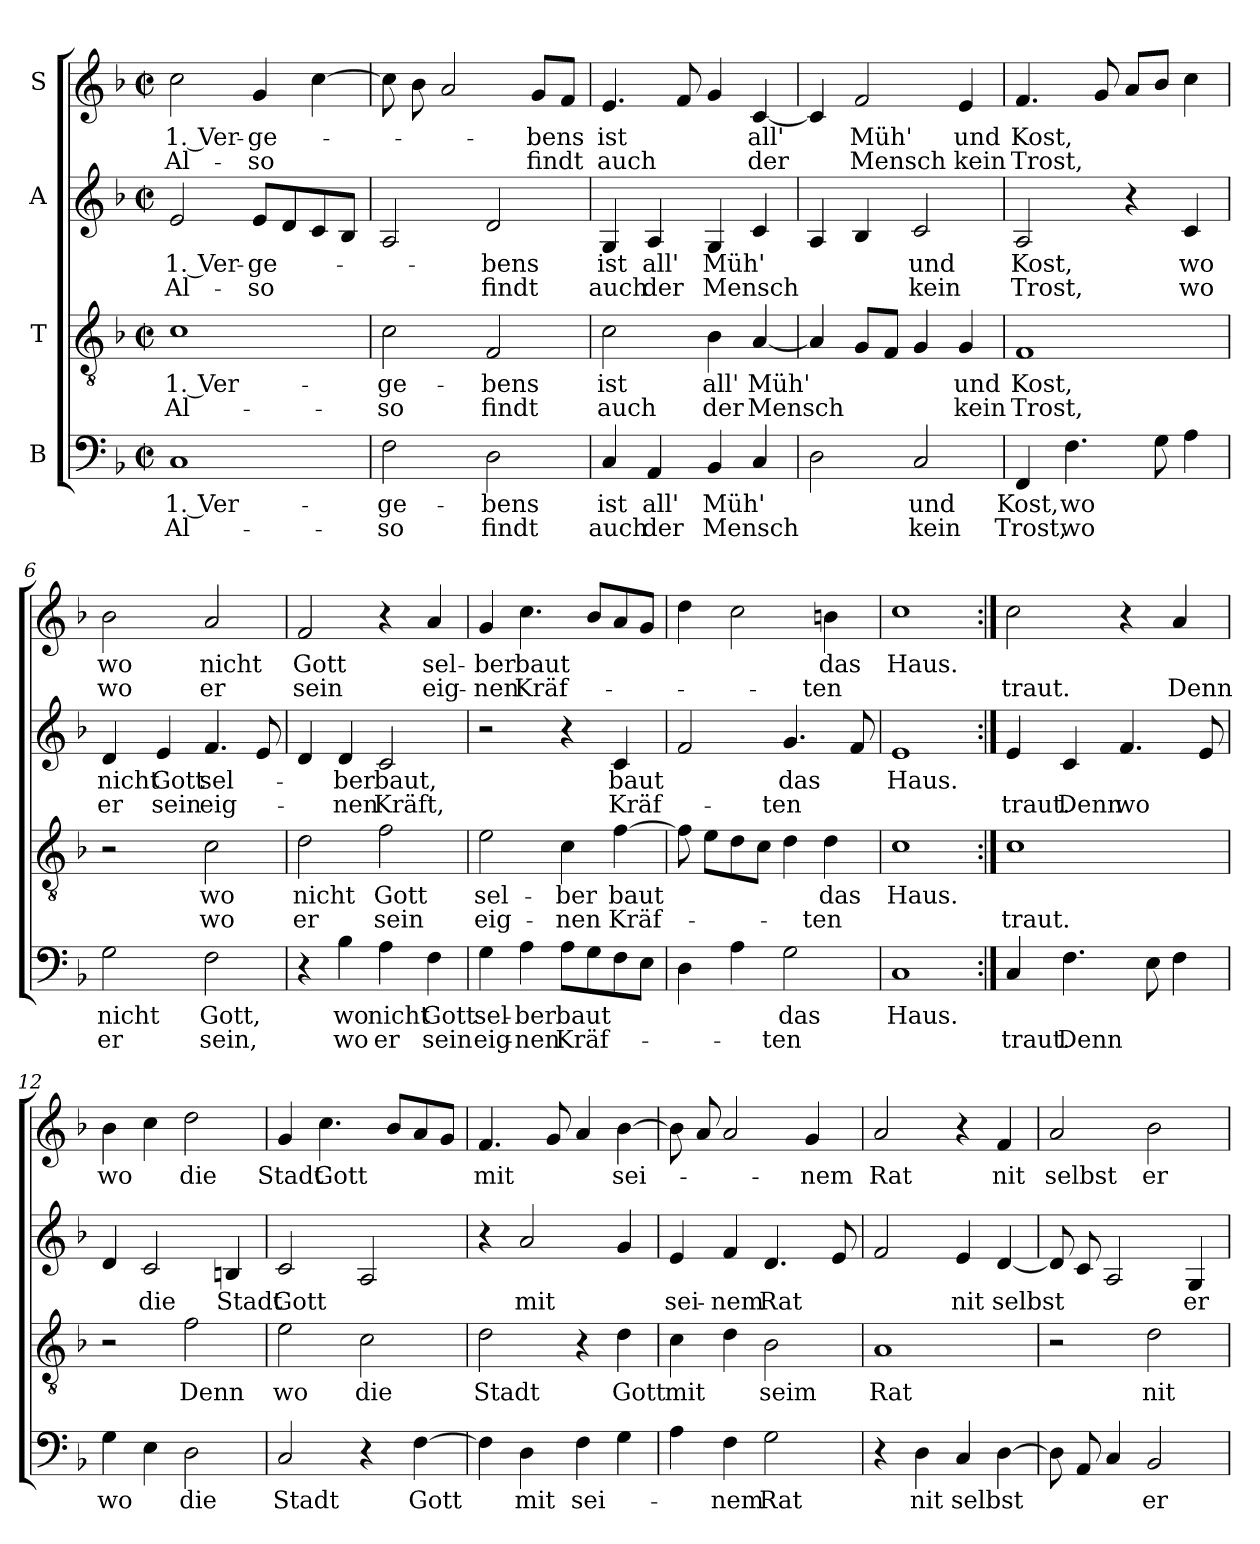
**kern	**text	**text	**kern	**text	**text	**kern	**text	**text	**kern	**text	**text
*part4	*part4	*part4	*part3	*part3	*part3	*part2	*part2	*part2	*part1	*part1	*part1
*staff4	*staff4	*staff4	*staff3	*staff3	*staff3	*staff2	*staff2	*staff2	*staff1	*staff1	*staff1
*I"B	*	*	*I"T	*	*	*I"A	*	*	*I"S	*	*
*clefF4	*	*	*clefGv2	*	*	*clefG2	*	*	*clefG2	*	*
*k[b-]	*	*	*k[b-]	*	*	*k[b-]	*	*	*k[b-]	*	*
*M2/2	*	*	*M2/2	*	*	*M2/2	*	*	*M2/2	*	*
*met(c|)	*	*	*met(c|)	*	*	*met(c|)	*	*	*met(c|)	*	*
=1	=1	=1	=1	=1	=1	=1	=1	=1	=1	=1	=1
!	!LO:LY:b	!LO:LY:b	!	!LO:LY:b	!LO:LY:b	!	!LO:LY:b	!LO:LY:b	!	!LO:LY:b	!LO:LY:b
1C	1. Ver-	Al-	1c	1. Ver-	Al-	2e/	1. Ver-	Al-	2cc\	1. Ver-	Al-
!	!	!	!	!	!	!	!LO:LY:b	!LO:LY:b	!	!LO:LY:b	!LO:LY:b
.	.	.	.	.	.	8e/L	-ge-	-so	4g/	-ge-	-so
.	.	.	.	.	.	8d/	.	.	.	.	.
.	.	.	.	.	.	8c/	.	.	[4cc\	.	.
.	.	.	.	.	.	8B-/J	.	.	.	.	.
=2	=2	=2	=2	=2	=2	=2	=2	=2	=2	=2	=2
!	!LO:LY:b	!LO:LY:b	!	!LO:LY:b	!LO:LY:b	!	!	!	!	!	!
2F\	-ge-	-so	2c\	-ge-	-so	2A/	.	.	8cc\]	.	.
.	.	.	.	.	.	.	.	.	8b-\	.	.
.	.	.	.	.	.	.	.	.	2a/	.	.
!	!LO:LY:b	!LO:LY:b	!	!LO:LY:b	!LO:LY:b	!	!LO:LY:b	!LO:LY:b	!	!	!
2D\	-bens	findt	2F/	-bens	findt	2d/	-bens	findt	.	.	.
!	!	!	!	!	!	!	!	!	!	!LO:LY:b	!LO:LY:b
.	.	.	.	.	.	.	.	.	8g/L	-bens	findt
.	.	.	.	.	.	.	.	.	8f/J	.	.
=3	=3	=3	=3	=3	=3	=3	=3	=3	=3	=3	=3
!	!LO:LY:b	!LO:LY:b	!	!LO:LY:b	!LO:LY:b	!	!LO:LY:b	!LO:LY:b	!	!LO:LY:b	!LO:LY:b
4C/	ist	auch	2c\	ist	auch	4G/	ist	auch	4.e/	ist	auch
!	!LO:LY:b	!LO:LY:b	!	!	!	!	!LO:LY:b	!LO:LY:b	!	!	!
4AA/	all'	der	.	.	.	4A/	all'	der	.	.	.
.	.	.	.	.	.	.	.	.	8f/	.	.
!	!LO:LY:b	!LO:LY:b	!	!LO:LY:b	!LO:LY:b	!	!LO:LY:b	!LO:LY:b	!	!	!
4BB-/	Müh'	Mensch	4B-\	all'	der	4G/	Müh'	Mensch	4g/	.	.
!	!	!	!	!LO:LY:b	!LO:LY:b	!	!	!	!	!LO:LY:b	!LO:LY:b
4C/	.	.	[4A/	Müh'	Mensch	4c/	.	.	[4c/	all'	der
=4	=4	=4	=4	=4	=4	=4	=4	=4	=4	=4	=4
2D\	.	.	4A/]	.	.	4A/	.	.	4c/]	.	.
!	!	!	!	!	!	!	!	!	!	!LO:LY:b	!LO:LY:b
.	.	.	8G/L	.	.	4B-/	.	.	2f/	Müh'	Mensch
.	.	.	8F/J	.	.	.	.	.	.	.	.
!	!LO:LY:b	!LO:LY:b	!	!	!	!	!LO:LY:b	!LO:LY:b	!	!	!
2C/	und	kein	4G/	.	.	2c/	und	kein	.	.	.
!	!	!	!	!LO:LY:b	!LO:LY:b	!	!	!	!	!LO:LY:b	!LO:LY:b
.	.	.	4G/	und	kein	.	.	.	4e/	und	kein
=5	=5	=5	=5	=5	=5	=5	=5	=5	=5	=5	=5
!	!LO:LY:b	!LO:LY:b	!	!LO:LY:b	!LO:LY:b	!	!LO:LY:b	!LO:LY:b	!	!LO:LY:b	!LO:LY:b
4FF/	Kost,	Trost,	1F	Kost,	Trost,	2A/	Kost,	Trost,	4.f/	Kost,	Trost,
!	!LO:LY:b	!LO:LY:b	!	!	!	!	!	!	!	!	!
4.F\	wo	wo	.	.	.	.	.	.	.	.	.
.	.	.	.	.	.	.	.	.	8g/	.	.
.	.	.	.	.	.	4r	.	.	8a/L	.	.
8G\	.	.	.	.	.	.	.	.	8b-/J	.	.
!	!	!	!	!	!	!	!LO:LY:b	!LO:LY:b	!	!	!
4A\	.	.	.	.	.	4c/	wo	wo	4cc\	.	.
!!LO:LB:g=z
=6	=6	=6	=6	=6	=6	=6	=6	=6	=6	=6	=6
!	!LO:LY:b	!LO:LY:b	!	!	!	!	!LO:LY:b	!LO:LY:b	!	!LO:LY:b	!LO:LY:b
2G\	nicht	er	2r	.	.	4d/	nicht	er	2b-\	wo	wo
!	!	!	!	!	!	!	!LO:LY:b	!LO:LY:b	!	!	!
.	.	.	.	.	.	4e/	Gott	sein	.	.	.
!	!LO:LY:b	!LO:LY:b	!	!LO:LY:b	!LO:LY:b	!	!LO:LY:b	!LO:LY:b	!	!LO:LY:b	!LO:LY:b
2F\	Gott,	sein,	2c\	wo	wo	4.f/	sel-	eig-	2a/	nicht	er
.	.	.	.	.	.	8e/	.	.	.	.	.
=7	=7	=7	=7	=7	=7	=7	=7	=7	=7	=7	=7
!	!	!	!	!LO:LY:b	!LO:LY:b	!	!	!	!	!LO:LY:b	!LO:LY:b
4r	.	.	2d\	nicht	er	4d/	.	.	2f/	Gott	sein
!	!LO:LY:b	!LO:LY:b	!	!	!	!	!LO:LY:b	!LO:LY:b	!	!	!
4B-\	wo	wo	.	.	.	4d/	-ber	-nen	.	.	.
!	!LO:LY:b	!LO:LY:b	!	!LO:LY:b	!LO:LY:b	!	!LO:LY:b	!LO:LY:b	!	!	!
4A\	nicht	er	2f\	Gott	sein	2c/	baut,	Kräft,	4r	.	.
!	!LO:LY:b	!LO:LY:b	!	!	!	!	!	!	!	!LO:LY:b	!LO:LY:b
4F\	Gott	sein	.	.	.	.	.	.	4a/	sel-	eig-
=8	=8	=8	=8	=8	=8	=8	=8	=8	=8	=8	=8
!	!LO:LY:b	!LO:LY:b	!	!LO:LY:b	!LO:LY:b	!	!	!	!	!LO:LY:b	!LO:LY:b
4G\	sel-	eig-	2e\	sel-	eig-	2r	.	.	4g/	-ber	-nen
!	!LO:LY:b	!LO:LY:b	!	!	!	!	!	!	!	!LO:LY:b	!LO:LY:b
4A\	-ber	-nen	.	.	.	.	.	.	4.cc\	baut	Kräf-
!	!LO:LY:b	!LO:LY:b	!	!LO:LY:b	!LO:LY:b	!	!	!	!	!	!
8A\L	baut	-Kräf-	4c\	-ber	-nen	4r	.	.	.	.	.
8G\	.	.	.	.	.	.	.	.	8b-/L	.	.
!	!	!	!	!LO:LY:b	!LO:LY:b	!	!LO:LY:b	!LO:LY:b	!	!	!
8F\	.	.	[4f\	baut	-Kräf-	4c/	baut	Kräf-	8a/	.	.
8E\J	.	.	.	.	.	.	.	.	8g/J	.	.
=9	=9	=9	=9	=9	=9	=9	=9	=9	=9	=9	=9
4D\	.	.	8f\]	.	.	2f/	.	.	4dd\	.	.
.	.	.	8e\L	.	.	.	.	.	.	.	.
4A\	.	.	8d\	.	.	.	.	.	2cc\	.	.
.	.	.	8c\J	.	.	.	.	.	.	.	.
!	!LO:LY:b	!LO:LY:b	!	!	!	!	!LO:LY:b	!LO:LY:b	!	!	!
2G\	das	-ten	4d\	.	.	4.g/	das	-ten	.	.	.
!	!	!	!	!LO:LY:b	!LO:LY:b	!	!	!	!	!LO:LY:b	!LO:LY:b
.	.	.	4d\	das	-ten	.	.	.	4bn\	das	-ten
.	.	.	.	.	.	8f/	.	.	.	.	.
=10	=10	=10	=10	=10	=10	=10	=10	=10	=10	=10	=10
!	!LO:LY:b	!	!	!LO:LY:b	!	!	!LO:LY:b	!	!	!LO:LY:b	!
1C	Haus.	.	1c	Haus.	.	1e	Haus.	.	1cc	Haus.	.
=11:|!	=11:|!	=11:|!	=11:|!	=11:|!	=11:|!	=11:|!	=11:|!	=11:|!	=11:|!	=11:|!	=11:|!
!	!	!LO:LY:b	!	!	!LO:LY:b	!	!	!LO:LY:b	!	!	!LO:LY:b
4C/	.	traut.	1c	.	traut.	4e/	.	traut.	2cc\	.	traut.
!	!	!LO:LY:b	!	!	!	!	!	!LO:LY:b	!	!	!
4.F\	.	Denn	.	.	.	4c/	.	Denn	.	.	.
!	!	!	!	!	!	!	!	!LO:LY:b	!	!	!
.	.	.	.	.	.	4.f/	.	wo	4r	.	.
8E\	.	.	.	.	.	.	.	.	.	.	.
!	!	!	!	!	!	!	!	!	!	!	!LO:LY:b
4F\	.	.	.	.	.	.	.	.	4a/	.	Denn
.	.	.	.	.	.	8e/	.	.	.	.	.
!!LO:LB:g=z
=12	=12	=12	=12	=12	=12	=12	=12	=12	=12	=12	=12
!	!LO:LY:b	!	!	!	!	!	!	!	!	!LO:LY:b	!
4G\	wo	.	2r	.	.	4d/	.	.	4b-\	wo	.
!	!	!	!	!	!	!	!LO:LY:b	!	!	!	!
4E\	.	.	.	.	.	2c/	die	.	4cc\	.	.
!	!LO:LY:b	!	!	!LO:LY:b	!	!	!	!	!	!LO:LY:b	!
2D\	die	.	2f\	Denn	.	.	.	.	2dd\	die	.
!	!	!	!	!	!	!	!LO:LY:b	!	!	!	!
.	.	.	.	.	.	4Bn/	Stadt	.	.	.	.
=13	=13	=13	=13	=13	=13	=13	=13	=13	=13	=13	=13
!	!LO:LY:b	!	!	!LO:LY:b	!	!	!LO:LY:b	!	!	!LO:LY:b	!
2C/	Stadt	.	2e\	wo	.	2c/	Gott	.	4g/	Stadt	.
!	!	!	!	!	!	!	!	!	!	!LO:LY:b	!
.	.	.	.	.	.	.	.	.	4.cc\	Gott	.
!	!	!	!	!LO:LY:b	!	!	!	!	!	!	!
4r	.	.	2c\	die	.	2A/	.	.	.	.	.
.	.	.	.	.	.	.	.	.	8b-/L	.	.
!	!LO:LY:b	!	!	!	!	!	!	!	!	!	!
[4F\	Gott	.	.	.	.	.	.	.	8a/	.	.
.	.	.	.	.	.	.	.	.	8g/J	.	.
=14	=14	=14	=14	=14	=14	=14	=14	=14	=14	=14	=14
!	!	!	!	!LO:LY:b	!	!	!	!	!	!LO:LY:b	!
4F\]	.	.	2d\	Stadt	.	4r	.	.	4.f/	mit	.
!	!LO:LY:b	!	!	!	!	!	!LO:LY:b	!	!	!	!
4D\	mit	.	.	.	.	2a/	mit	.	.	.	.
.	.	.	.	.	.	.	.	.	8g/	.	.
!	!LO:LY:b	!	!	!	!	!	!	!	!	!	!
4F\	sei-	.	4r	.	.	.	.	.	4a/	.	.
!	!	!	!	!LO:LY:b	!	!	!	!	!	!LO:LY:b	!
4G\	.	.	4d\	Gott	.	4g/	.	.	[4b-\	sei-	.
=15	=15	=15	=15	=15	=15	=15	=15	=15	=15	=15	=15
!	!	!	!	!LO:LY:b	!	!	!LO:LY:b	!	!	!	!
4A\	.	.	4c\	mit	.	4e/	sei-	.	8b-\]	.	.
.	.	.	.	.	.	.	.	.	8a/	.	.
!	!LO:LY:b	!	!	!	!	!	!LO:LY:b	!	!	!	!
4F\	-nem	.	4d\	.	.	4f/	-nem	.	2a/	.	.
!	!LO:LY:b	!	!	!LO:LY:b	!	!	!LO:LY:b	!	!	!	!
2G\	Rat	.	2B-\	seim	.	4.d/	Rat	.	.	.	.
!	!	!	!	!	!	!	!	!	!	!LO:LY:b	!
.	.	.	.	.	.	.	.	.	4g/	-nem	.
.	.	.	.	.	.	8e/	.	.	.	.	.
=16	=16	=16	=16	=16	=16	=16	=16	=16	=16	=16	=16
!	!	!	!	!LO:LY:b	!	!	!	!	!	!LO:LY:b	!
4r	.	.	1A	Rat	.	2f/	.	.	2a/	Rat	.
!	!LO:LY:b	!	!	!	!	!	!	!	!	!	!
4D\	nit	.	.	.	.	.	.	.	.	.	.
!	!LO:LY:b	!	!	!	!	!	!LO:LY:b	!	!	!	!
4C/	selbst	.	.	.	.	4e/	nit	.	4r	.	.
!	!	!	!	!	!	!	!LO:LY:b	!	!	!LO:LY:b	!
[4D\	.	.	.	.	.	[4d/	-selbst	.	4f/	nit	.
=17	=17	=17	=17	=17	=17	=17	=17	=17	=17	=17	=17
!	!	!	!	!	!	!	!	!	!	!LO:LY:b	!
8D\]	.	.	2r	.	.	8d/]	.	.	2a/	selbst	.
8AA/	.	.	.	.	.	8c/	.	.	.	.	.
4C/	.	.	.	.	.	2A/	.	.	.	.	.
!	!LO:LY:b	!	!	!LO:LY:b	!	!	!	!	!	!LO:LY:b	!
2BB-/	er-	.	2d\	nit	.	.	.	.	2b-\	er-	.
!	!	!	!	!	!	!	!LO:LY:b	!	!	!	!
.	.	.	.	.	.	4G/	er-	.	.	.	.
=	=	=	=	=	=	=	=	=	=	=	=
*-	*-	*-	*-	*-	*-	*-	*-	*-	*-	*-	*-
